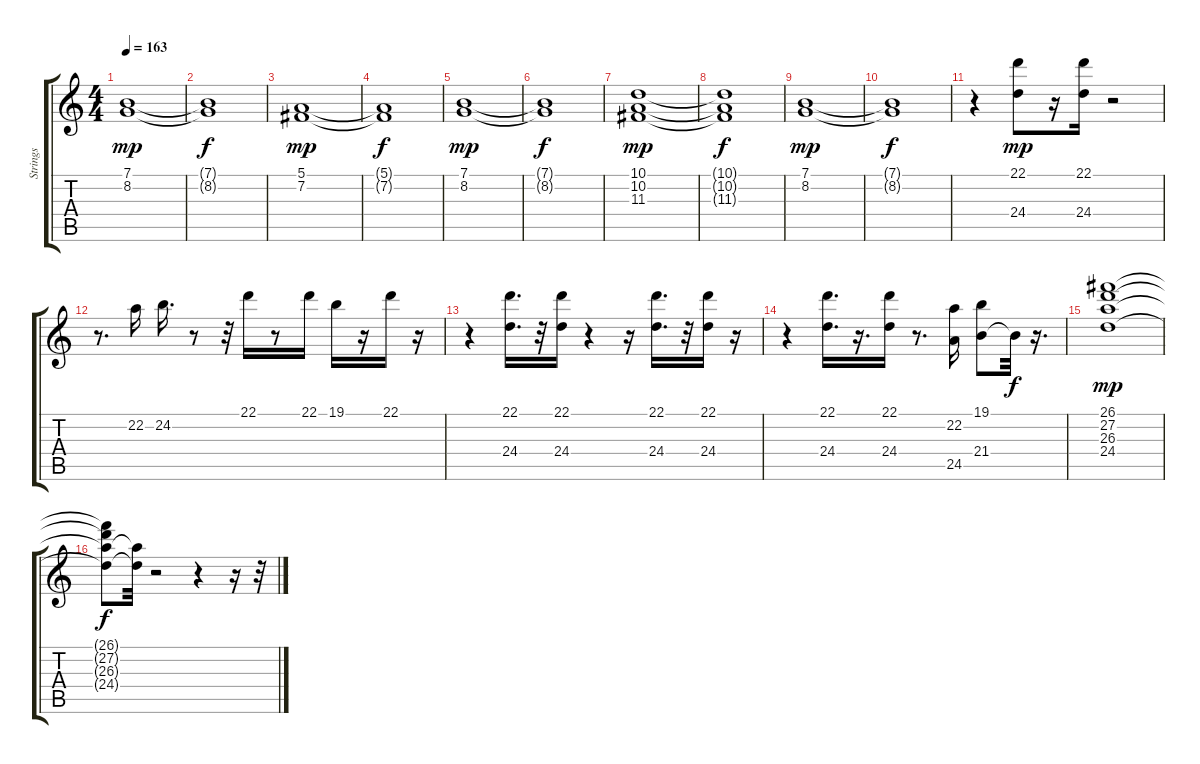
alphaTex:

\track ("Strings             " "Strings   ") {instrument stringensemble1}
\staff {score tabs}
\tuning (E4 B3 G3 D3 A2 E2) {hide}
\ts (4 4)
\tempo 163
\clef g2
\ks c
(7.1 8.2).1{dy mp} |
(7.1{t} 8.2{t}).1{dy f} |
(5.1 7.2).1{dy mp} |
(5.1{t} 7.2{t}).1{dy f} |
(7.1 8.2).1{dy mp} |
(7.1{t} 8.2{t}).1{dy f} |
(10.1 10.2 11.3).1{dy mp} |
(10.1{t} 10.2{t} 11.3{t}).1{dy f} |
(7.1 8.2).1{dy mp} |
(7.1{t} 8.2{t}).1{dy f} |
r.4 (22.1 24.4).8{dy mp} r.16 (22.1 24.4).16 r.2 |
r.8{d} 22.2.16 24.2.16{d} r.8 r.32 22.1.16 r.8 22.1.16 19.1.16 r.16 22.1.16 r.16 |
r.4 (22.1 24.4).16{d} r.32 (22.1 24.4).16 r.4 r.16 (22.1 24.4).16{d} r.32 (22.1 24.4).16 r.16 |
r.4 (22.1 24.4).16{d} r.16{d} (22.1 24.4).16 r.8{d} (22.2 24.5).16 (19.1 21.4).8 21.4{t}.32{dy f} r.16{d} |
(26.1 27.2 26.3 24.4).1{dy mp} |
(26.1{t} 27.2{t} 26.3{t} 24.4{t}).8{dy f} (26.3{t} 24.4{t}).32 r.2 r.4 r.16 r.32
